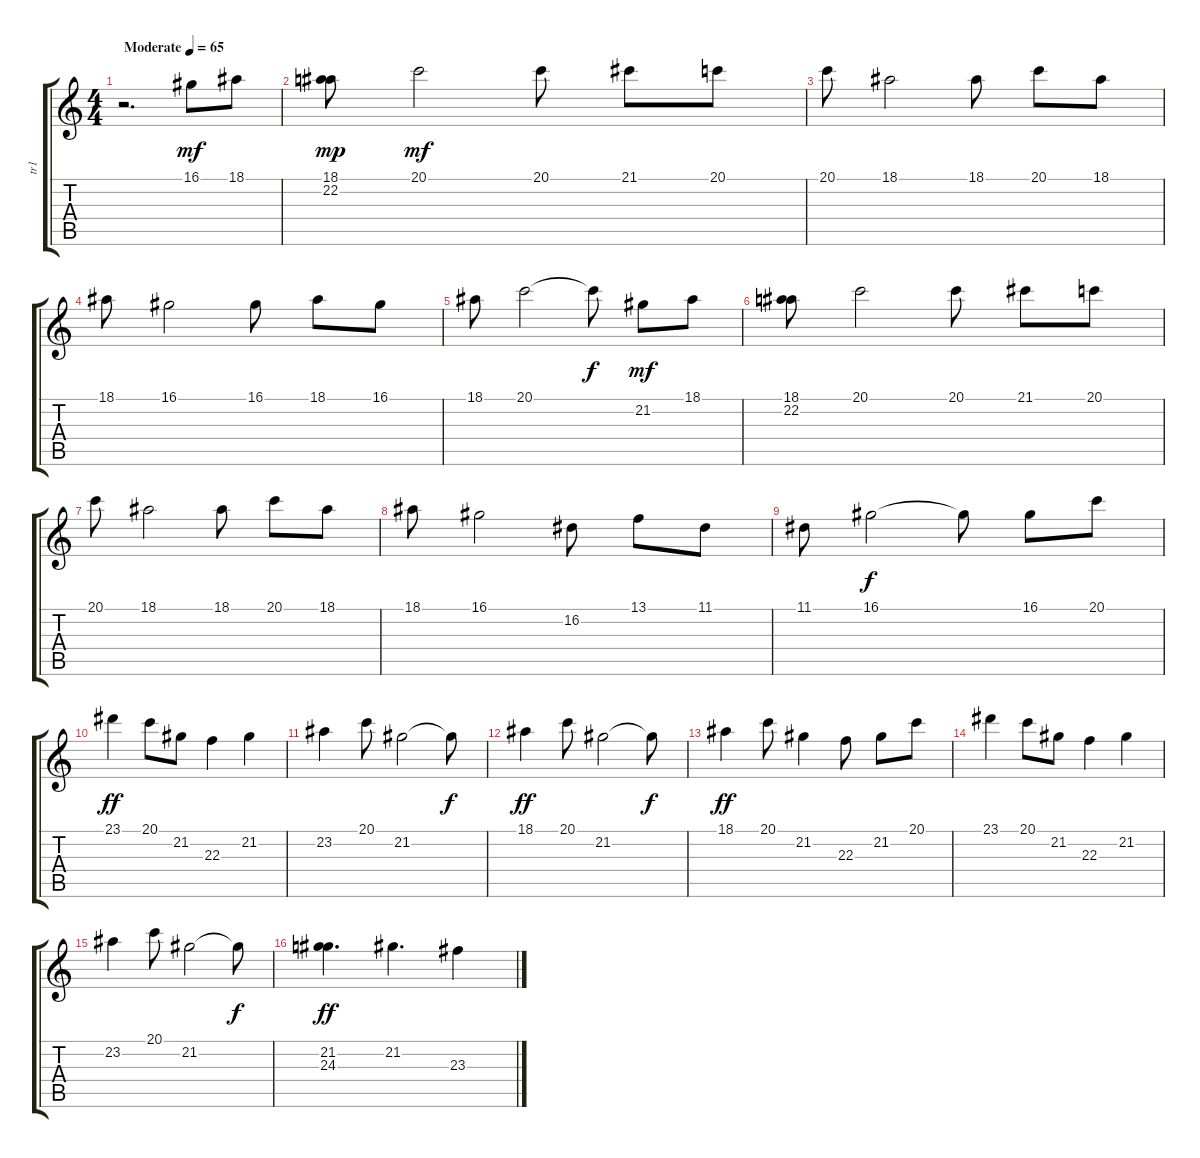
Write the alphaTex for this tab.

\track ("tr1" "tr1") {instrument brightacousticpiano}
\staff {score tabs}
\tuning (E4 B3 G3 D3 A2 E2) {hide}
\ts (4 4)
\tempo (65 "Moderate")
\clef g2
\ks c
r.2{d dy mf instrument brightacousticpiano} 16.1.8 18.1.8 |
(18.1 22.2).8{dy mp} 20.1.2{dy mf} 20.1.8 21.1.8 20.1.8 |
20.1.8 18.1.2 18.1.8 20.1.8 18.1.8 |
18.1.8 16.1.2 16.1.8 18.1.8 16.1.8 |
18.1.8 20.1.2 20.1{t}.8{dy f} 21.2.8{dy mf} 18.1.8 |
(18.1 22.2).8 20.1.2 20.1.8 21.1.8 20.1.8 |
20.1.8 18.1.2 18.1.8 20.1.8 18.1.8 |
18.1.8 16.1.2 16.2.8 13.1.8 11.1.8 |
11.1.8 16.1.2{dy f} 16.1{t}.8 16.1.8 20.1.8 |
23.1.4{dy ff} 20.1.8 21.2.8 22.3.4 21.2.4 |
23.2.4 20.1.8 21.2.2 21.2{t}.8{dy f} |
18.1.4{dy ff} 20.1.8 21.2.2 21.2{t}.8{dy f} |
18.1.4{dy ff} 20.1.8 21.2.4 22.3.8 21.2.8 20.1.8 |
23.1.4 20.1.8 21.2.8 22.3.4 21.2.4 |
23.2.4 20.1.8 21.2.2 21.2{t}.8{dy f} |
(21.2 24.3).4{d dy ff} 21.2.4{d} 23.3.4
